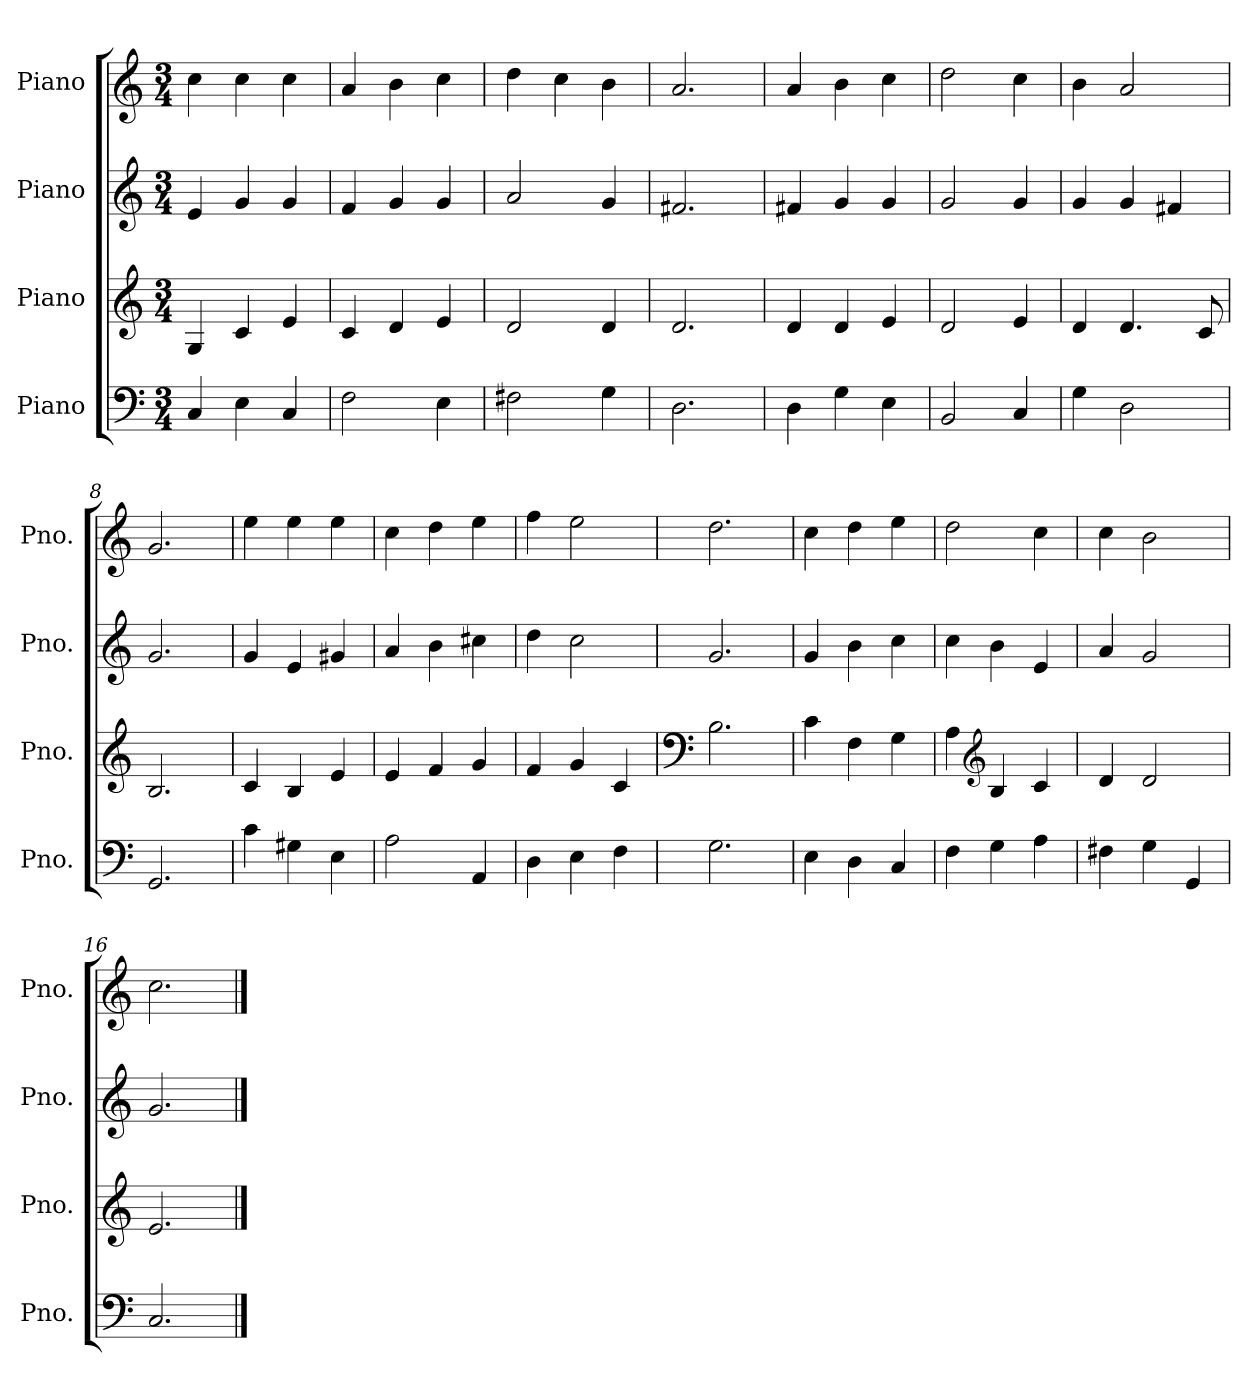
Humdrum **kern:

**kern	**kern	**kern	**kern
*part4	*part3	*part2	*part1
*staff4	*staff3	*staff2	*staff1
*I"Piano	*I"Piano	*I"Piano	*I"Piano
*I'Pno.	*I'Pno.	*I'Pno.	*I'Pno.
*clefF4	*clefG2	*clefG2	*clefG2
*k[]	*k[]	*k[]	*k[]
*M3/4	*M3/4	*M3/4	*M3/4
*MM120	*MM120	*MM120	*MM120
=1	=1	=1	=1
4C/	4G/	4e/	4cc\
4E\	4c/	4g/	4cc\
4C/	4e/	4g/	4cc\
=2	=2	=2	=2
2F\	4c/	4f/	4a/
.	4d/	4g/	4b\
4E\	4e/	4g/	4cc\
=3	=3	=3	=3
2F#X\	2d/	2a/	4dd\
.	.	.	4cc\
4G\	4d/	4g/	4b\
=4	=4	=4	=4
2.D\	2.d/	2.f#X/	2.a/
=5	=5	=5	=5
4D\	4d/	4f#X/	4a/
4G\	4d/	4g/	4b\
4E\	4e/	4g/	4cc\
=6	=6	=6	=6
2BB/	2d/	2g/	2dd\
4C/	4e/	4g/	4cc\
=7	=7	=7	=7
4G\	4d/	4g/	4b\
2D\	4.d/	4g/	2a/
.	.	4f#X/	.
.	8c/	.	.
=8	=8	=8	=8
2.GG/	2.B/	2.g/	2.g/
=9	=9	=9	=9
4c\	4c/	4g/	4ee\
4G#X\	4B/	4e/	4ee\
4E\	4e/	4g#X/	4ee\
=10	=10	=10	=10
2A\	4e/	4a/	4cc\
.	4f/	4b\	4dd\
4AA/	4g/	4cc#X\	4ee\
=11	=11	=11	=11
4D\	4f/	4dd\	4ff\
4E\	4g/	2cc\	2ee\
4F\	4c/	.	.
!!LO:LB:g=z
=12	=12	=12	=12
*	*clefF4	*	*
2.G\	2.B\	2.g/	2.dd\
=13	=13	=13	=13
4E\	4c\	4g/	4cc\
4D\	4F\	4b\	4dd\
4C/	4G\	4cc\	4ee\
=14	=14	=14	=14
4F\	4A\	4cc\	2dd\
*	*clefG2	*	*
4G\	4B/	4b\	.
4A\	4c/	4e/	4cc\
=15	=15	=15	=15
4F#X\	4d/	4a/	4cc\
4G\	2d/	2g/	2b\
4GG/	.	.	.
=16	=16	=16	=16
2.C/	2.e/	2.g/	2.cc\
==	==	==	==
*-	*-	*-	*-
